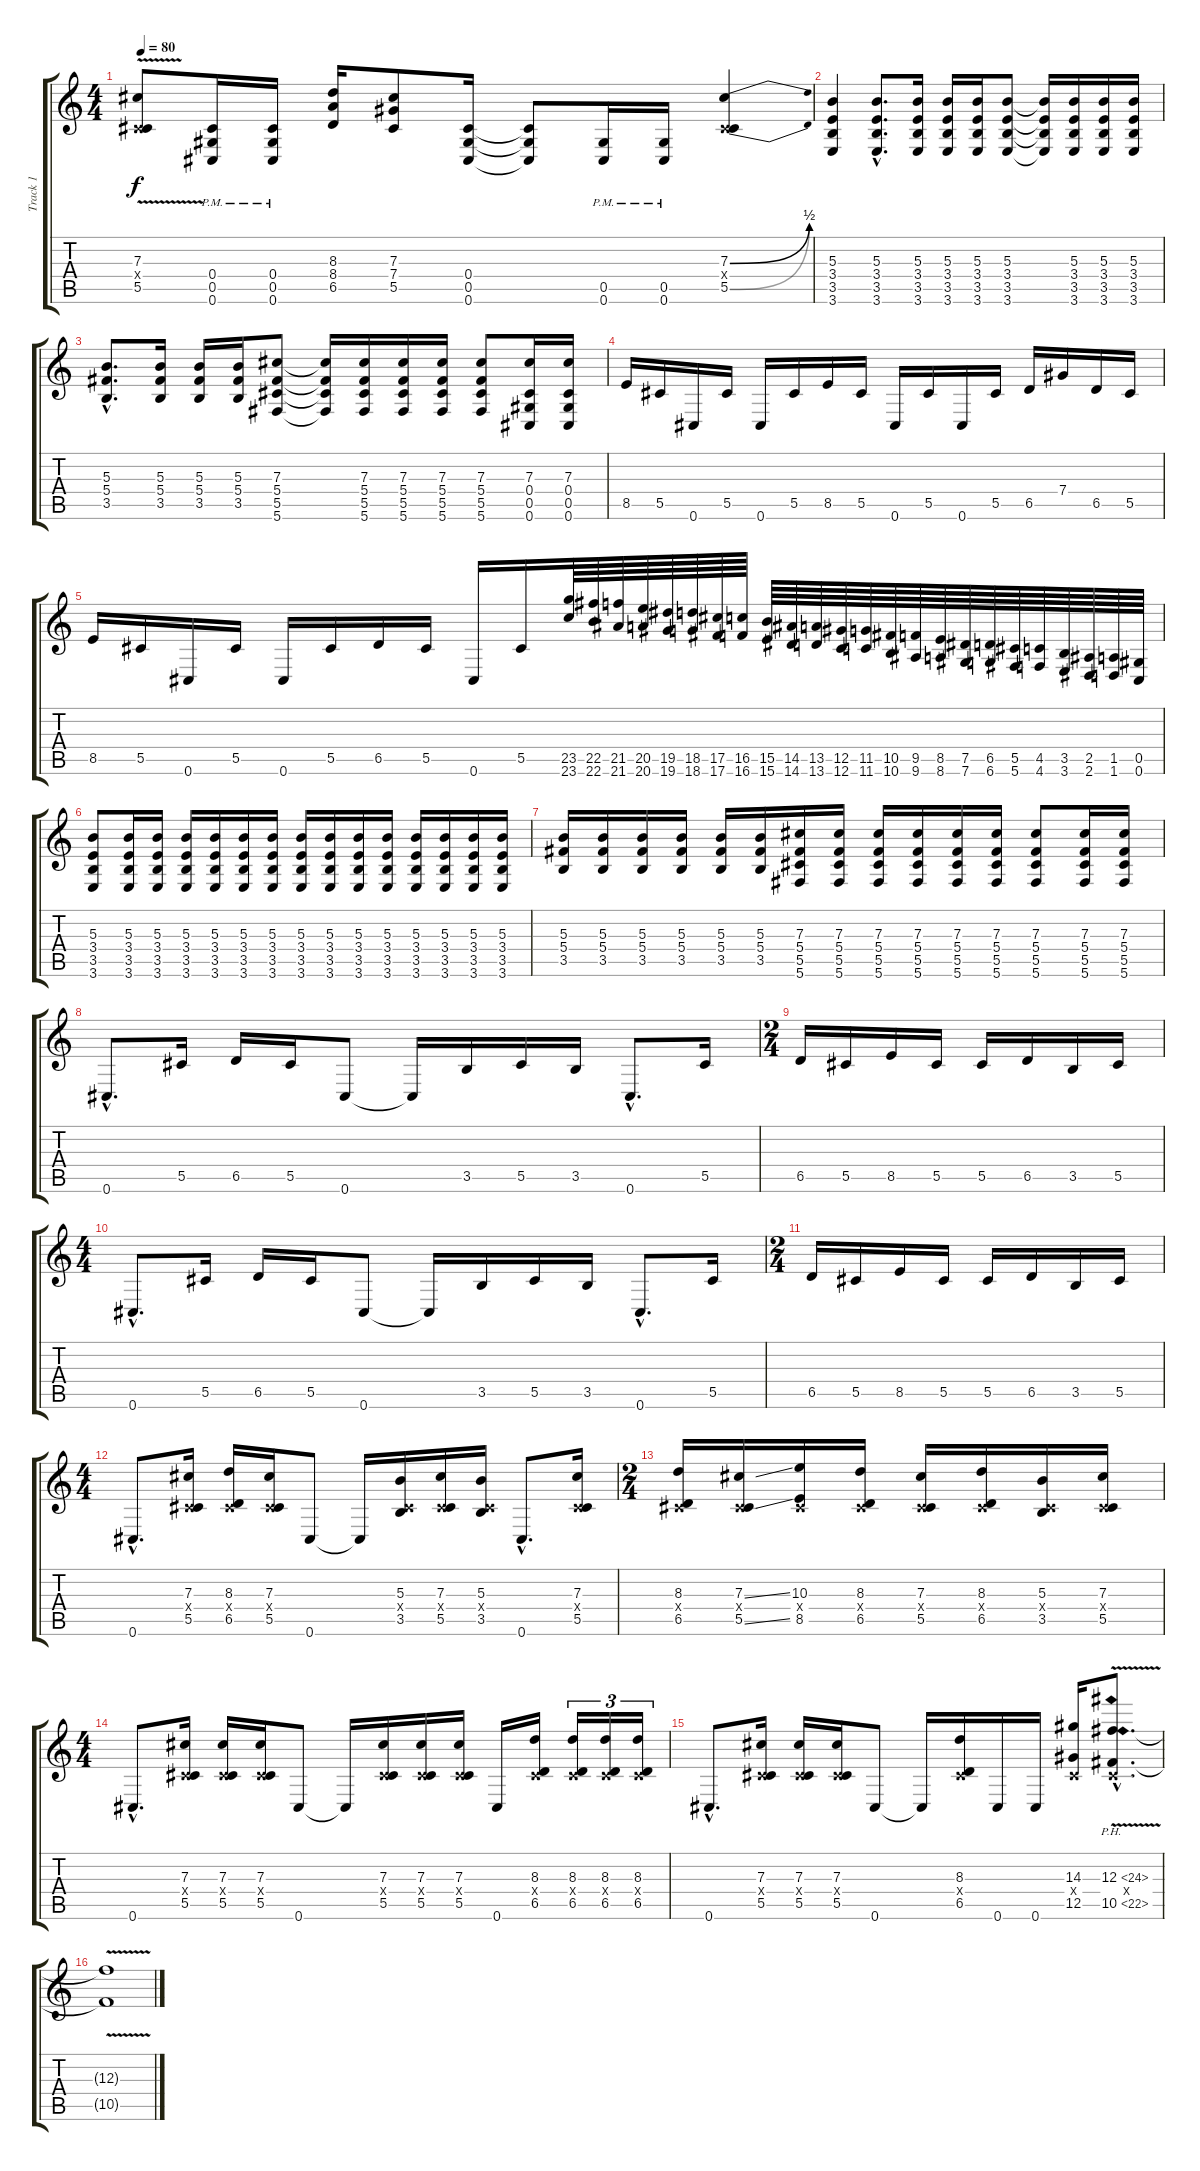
\track ("Track 1" "Track 1") {instrument distortionguitar}
\staff {score tabs}
\tuning (Eb4 Bb3 Gb3 Db3 Ab2 Db2) {hide}
\ts (4 4)
\tempo 80
\clef g2
\ks c
(7.3{v} 0.4{x} 5.5{v}).8{dy f} (0.4{pm} 0.5{pm} 0.6{pm}).16 (0.4{pm} 0.5{pm} 0.6{pm}).16 (8.3 8.4 6.5).16 (7.3 7.4 5.5).8 (0.4 0.5 0.6).16 (0.4{t} 0.5{t} 0.6{t}).8 (0.5{pm} 0.6{pm}).16 (0.5{pm} 0.6{pm}).16 (7.3{be (bend 0 0 60 2)} 0.4{x} 5.5{be (bend 0 0 60 2)}).4 |
(5.3 3.4 3.5 3.6).4 (5.3{hac} 3.4{hac} 3.5{hac} 3.6{hac}).8{d} (5.3 3.4 3.5 3.6).16 (5.3 3.4 3.5 3.6).16 (5.3 3.4 3.5 3.6).16 (5.3 3.4 3.5 3.6).8 (5.3{t} 3.4{t} 3.5{t} 3.6{t}).16 (5.3 3.4 3.5 3.6).16 (5.3 3.4 3.5 3.6).16 (5.3 3.4 3.5 3.6).16 |
(5.3{hac} 5.4{hac} 3.5{hac}).8{d} (5.3 5.4 3.5).16 (5.3 5.4 3.5).16 (5.3 5.4 3.5).16 (7.3 5.4 5.5 5.6).8 (7.3{t} 5.4{t} 5.5{t} 5.6{t}).16 (7.3 5.4 5.5 5.6).16 (7.3 5.4 5.5 5.6).16 (7.3 5.4 5.5 5.6).16 (7.3 5.4 5.5 5.6).8 (7.3 0.4 0.5 0.6).16 (7.3 0.4 0.5 0.6).16 |
8.5.16 5.5.16 0.6.16 5.5.16 0.6.16 5.5.16 8.5.16 5.5.16 0.6.16 5.5.16 0.6.16 5.5.16 6.5.16 7.4.16 6.5.16 5.5.16 |
8.5.16 5.5.16 0.6.16 5.5.16 0.6.16 5.5.16 6.5.16 5.5.16 0.6.16 5.5.16 (23.5 23.6).64{instrument guitarharmonics} (22.5 22.6).64 (21.5 21.6).64 (20.5 20.6).64 (19.5 19.6).64 (18.5 18.6).64 (17.5 17.6).64 (16.5 16.6).64 (15.5 15.6).64 (14.5 14.6).64 (13.5 13.6).64 (12.5 12.6).64 (11.5 11.6).64 (10.5 10.6).64 (9.5 9.6).64 (8.5 8.6).64 (7.5 7.6).64 (6.5 6.6).64 (5.5 5.6).64 (4.5 4.6).64 (3.5 3.6).64 (2.5 2.6).64 (1.5 1.6).64 (0.5 0.6).64 |
(5.3 3.4 3.5 3.6).8{instrument distortionguitar} (5.3 3.4 3.5 3.6).16 (5.3 3.4 3.5 3.6).16 (5.3 3.4 3.5 3.6).16 (5.3 3.4 3.5 3.6).16 (5.3 3.4 3.5 3.6).16 (5.3 3.4 3.5 3.6).16 (5.3 3.4 3.5 3.6).16 (5.3 3.4 3.5 3.6).16 (5.3 3.4 3.5 3.6).16 (5.3 3.4 3.5 3.6).16 (5.3 3.4 3.5 3.6).16 (5.3 3.4 3.5 3.6).16 (5.3 3.4 3.5 3.6).16 (5.3 3.4 3.5 3.6).16 |
(5.3 5.4 3.5).16 (5.3 5.4 3.5).16 (5.3 5.4 3.5).16 (5.3 5.4 3.5).16 (5.3 5.4 3.5).16 (5.3 5.4 3.5).16 (7.3 5.4 5.5 5.6).16 (7.3 5.4 5.5 5.6).16 (7.3 5.4 5.5 5.6).16 (7.3 5.4 5.5 5.6).16 (7.3 5.4 5.5 5.6).16 (7.3 5.4 5.5 5.6).16 (7.3 5.4 5.5 5.6).8 (7.3 5.4 5.5 5.6).16 (7.3 5.4 5.5 5.6).16 |
0.6{hac}.8{d} 5.5.16 6.5.16 5.5.16 0.6.8 0.6{t}.16 3.5.16 5.5.16 3.5.16 0.6{hac}.8{d} 5.5.16 |
\ts (2 4)
6.5.16 5.5.16 8.5.16 5.5.16 5.5.16 6.5.16 3.5.16 5.5.16 |
\ts (4 4)
0.6{hac}.8{d} 5.5.16 6.5.16 5.5.16 0.6.8 0.6{t}.16 3.5.16 5.5.16 3.5.16 0.6{hac}.8{d} 5.5.16 |
\ts (2 4)
6.5.16 5.5.16 8.5.16 5.5.16 5.5.16 6.5.16 3.5.16 5.5.16 |
\ts (4 4)
0.6{hac}.8{d} (7.3 0.4{x} 5.5).16 (8.3 0.4{x} 6.5).16 (7.3 0.4{x} 5.5).16 0.6.8 0.6{t}.16 (5.3 0.4{x} 3.5).16 (7.3 0.4{x} 5.5).16 (5.3 0.4{x} 3.5).16 0.6{hac}.8{d} (7.3 0.4{x} 5.5).16 |
\ts (2 4)
(8.3 0.4{x} 6.5).16 (7.3{ss} 0.4{x} 5.5{ss}).16 (10.3 0.4{x} 8.5).16 (8.3 0.4{x} 6.5).16 (7.3 0.4{x} 5.5).16 (8.3 0.4{x} 6.5).16 (5.3 0.4{x} 3.5).16 (7.3 0.4{x} 5.5).16 |
\ts (4 4)
0.6{hac}.8{d} (7.3 0.4{x} 5.5).16 (7.3 0.4{x} 5.5).16 (7.3 0.4{x} 5.5).16 0.6.8 0.6{t}.16 (7.3 0.4{x} 5.5).16 (7.3 0.4{x} 5.5).16 (7.3 0.4{x} 5.5).16 0.6.16 (8.3 0.4{x} 6.5).16 (8.3 0.4{x} 6.5).16{tu (3 2)} (8.3 0.4{x} 6.5).16{tu (3 2)} (8.3 0.4{x} 6.5).16{tu (3 2)} |
0.6{hac}.8{d} (7.3 0.4{x} 5.5).16 (7.3 0.4{x} 5.5).16 (7.3 0.4{x} 5.5).16 0.6.8 0.6{t}.16 (8.3 0.4{x} 6.5).16 0.6.16 0.6.16 (14.3 0.4{x} 12.5).16 (12.3{ph 12 v hac} 0.4{hac x} 10.5{ph 12 v hac}).8{d} |
(12.3{t} 10.5{t}).1
